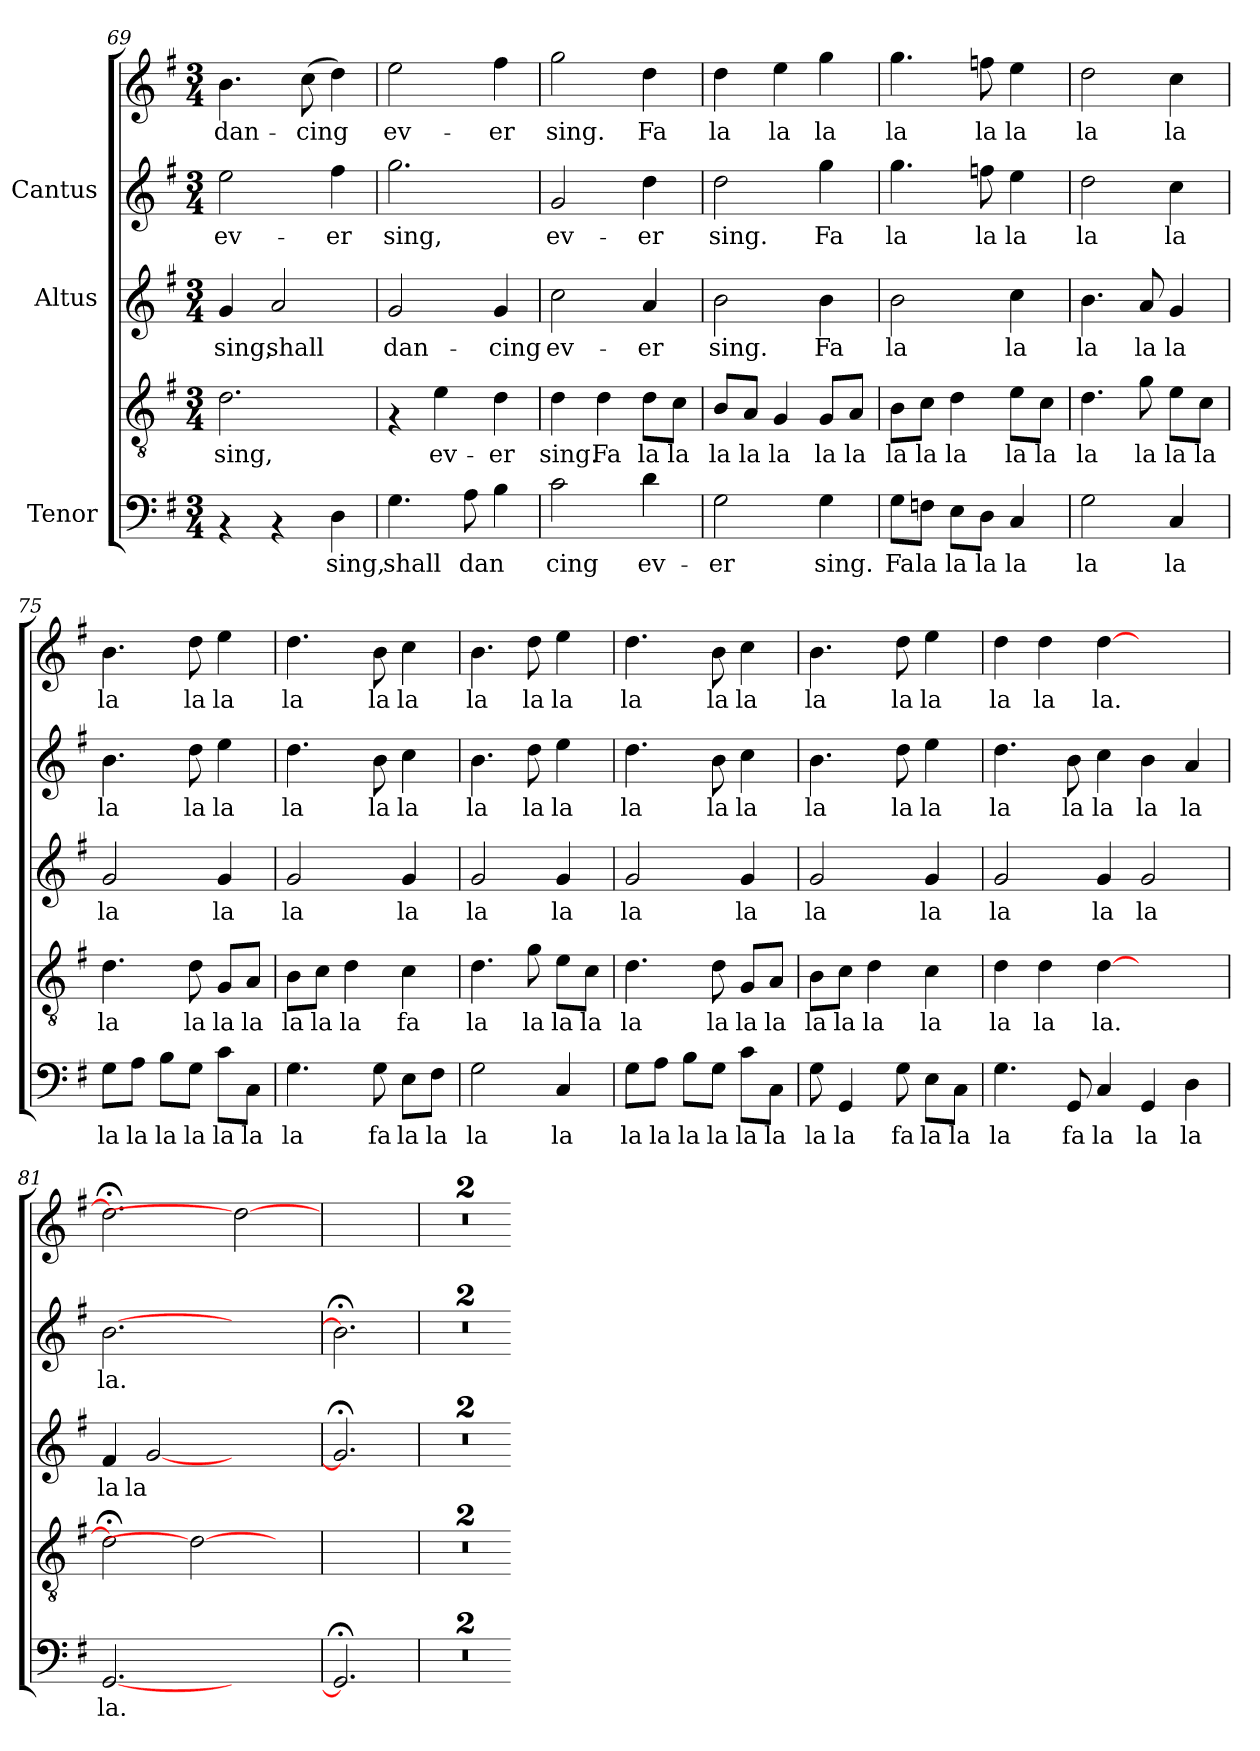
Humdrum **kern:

**kern	**text	**kern	**text	**kern	**text	**kern	**text	**kern	**text
*part3	*part3	*part3	*part3	*part2	*part2	*part1	*part1	*part1	*part1
*staff5	*staff5	*staff4	*staff4	*staff3	*staff3	*staff2	*staff2	*staff1	*staff1
*I"Tenor	*	*	*	*I"Altus	*	*I"Cantus	*	*	*
*clefF4	*	*clefGv2	*	*clefG2	*	*clefG2	*	*clefG2	*
*k[f#]	*	*k[f#]	*	*k[f#]	*	*k[f#]	*	*k[f#]	*
*G:	*	*G:	*	*G:	*	*G:	*	*G:	*
*M3/4	*	*M3/4	*	*M3/4	*	*M3/4	*	*M3/4	*
=69	=69	=69	=69	=69	=69	=69	=69	=69	=69
!	!	!	!LO:LY:b:cj	!	!LO:LY:b:cj	!	!LO:LY:b:cj	!	!LO:LY:b:cj
4rAA	.	2.d\	sing,	4g/	sing,	2ee\	ev-	4.b\	dan-
!	!	!	!	!	!LO:LY:b:cj	!	!	!	!
4rAA	.	.	.	2a/	shall	.	.	.	.
!	!	!	!	!	!	!	!	!	!LO:LY:b:cj
.	.	.	.	.	.	.	.	(>8cc\	-cing
!	!LO:LY:b:cj	!	!	!	!	!	!LO:LY:b:cj	!	!LO:LY:b:cj
4D\	sing,	.	.	.	.	4ff#\	-er	4dd\)	.
=70	=70	=70	=70	=70	=70	=70	=70	=70	=70
!	!LO:LY:b:cj	!	!	!	!LO:LY:b:cj	!	!LO:LY:b:cj	!	!LO:LY:b:cj
4.G\	shall	4rF	.	2g/	dan-	2.gg\	sing,	2ee\	ev-
!	!	!	!LO:LY:b:cj	!	!	!	!	!	!
.	.	4e\	ev-	.	.	.	.	.	.
!	!LO:LY:b:cj	!	!	!	!	!	!	!	!
8A\	dan-	.	.	.	.	.	.	.	.
!	!LO:LY:b:cj	!	!LO:LY:b:cj	!	!LO:LY:b:cj	!	!	!	!LO:LY:b:cj
4B\	--	4d\	-er	4g/	-cing	.	.	4ff#\	-er
=71	=71	=71	=71	=71	=71	=71	=71	=71	=71
!	!LO:LY:b:cj	!	!LO:LY:b:cj	!	!LO:LY:b:cj	!	!LO:LY:b:cj	!	!LO:LY:b:cj
2c\	cing	4d\	-sing.	2cc\	ev-	2g/	ev-	2gg\	sing.
!	!	!	!LO:LY:b:cj	!	!	!	!	!	!
.	.	4d\	Fa	.	.	.	.	.	.
!	!LO:LY:b:cj	!	!LO:LY:b:cj	!	!LO:LY:b:cj	!	!LO:LY:b:cj	!	!LO:LY:b:cj
4d\	ev-	8d\L	la	4a/	-er	4dd\	-er	4dd\	Fa
!	!	!	!LO:LY:b:cj	!	!	!	!	!	!
.	.	8c\J	la	.	.	.	.	.	.
=72	=72	=72	=72	=72	=72	=72	=72	=72	=72
!	!LO:LY:b:cj	!	!LO:LY:b:cj	!	!LO:LY:b:cj	!	!LO:LY:b:cj	!	!LO:LY:b:cj
2G\	er	8B/L	-la	2b\	sing.	2dd\	sing.	4dd\	la
!	!	!	!LO:LY:b:cj	!	!	!	!	!	!
.	.	8A/J	la	.	.	.	.	.	.
!	!	!	!LO:LY:b:cj	!	!	!	!	!	!LO:LY:b:cj
.	.	4G/	la	.	.	.	.	4ee\	la
!	!LO:LY:b:cj	!	!LO:LY:b:cj	!	!LO:LY:b:cj	!	!LO:LY:b:cj	!	!LO:LY:b:cj
4G\	sing.	8G/L	la	4b\	Fa	4gg\	Fa	4gg\	la
!	!	!	!LO:LY:b:cj	!	!	!	!	!	!
.	.	8A/J	la	.	.	.	.	.	.
!!LO:PB:g=z
=73	=73	=73	=73	=73	=73	=73	=73	=73	=73
!	!LO:LY:b:cj	!	!LO:LY:b:cj	!	!LO:LY:b:cj	!	!LO:LY:b:cj	!	!LO:LY:b:cj
8G\L	Fa	8B\L	la	2b\	la	4.gg\	la	4.gg\	la
!	!LO:LY:b:cj	!	!LO:LY:b:cj	!	!	!	!	!	!
8Fn\J	la	8c\J	la	.	.	.	.	.	.
!	!LO:LY:b:cj	!	!LO:LY:b:cj	!	!	!	!	!	!
8E\L	la	4d\	la	.	.	.	.	.	.
!	!LO:LY:b:cj	!	!	!	!	!	!LO:LY:b:cj	!	!LO:LY:b:cj
8D\J	la	.	.	.	.	8ffn\	la	8ffn\	la
!	!LO:LY:b:cj	!	!LO:LY:b:cj	!	!LO:LY:b:cj	!	!LO:LY:b:cj	!	!LO:LY:b:cj
4C/	la	8e\L	la	4cc\	la	4ee\	la	4ee\	la
!	!	!	!LO:LY:b:cj	!	!	!	!	!	!
.	.	8c\J	la	.	.	.	.	.	.
=74	=74	=74	=74	=74	=74	=74	=74	=74	=74
!	!LO:LY:b:cj	!	!LO:LY:b:cj	!	!LO:LY:b:cj	!	!LO:LY:b:cj	!	!LO:LY:b:cj
2G\	la	4.d\	la	4.b\	la	2dd\	la	2dd\	la
!	!	!	!LO:LY:b:cj	!	!LO:LY:b:cj	!	!	!	!
.	.	8g\	la	8a/	la	.	.	.	.
!	!LO:LY:b:cj	!	!LO:LY:b:cj	!	!LO:LY:b:cj	!	!LO:LY:b:cj	!	!LO:LY:b:cj
4C/	la	8e\L	la	4g/	la	4cc\	la	4cc\	la
!	!	!	!LO:LY:b:cj	!	!	!	!	!	!
.	.	8c\J	la	.	.	.	.	.	.
=75	=75	=75	=75	=75	=75	=75	=75	=75	=75
!	!LO:LY:b:cj	!	!LO:LY:b:cj	!	!LO:LY:b:cj	!	!LO:LY:b:cj	!	!LO:LY:b:cj
8G\L	la	4.d\	la	2g/	la	4.b\	la	4.b\	la
!	!LO:LY:b:cj	!	!	!	!	!	!	!	!
8A\J	la	.	.	.	.	.	.	.	.
!	!LO:LY:b:cj	!	!	!	!	!	!	!	!
8B\L	la	.	.	.	.	.	.	.	.
!	!LO:LY:b:cj	!	!LO:LY:b:cj	!	!	!	!LO:LY:b:cj	!	!LO:LY:b:cj
8G\J	la	8d\	la	.	.	8dd\	la	8dd\	la
!	!LO:LY:b:cj	!	!LO:LY:b:cj	!	!LO:LY:b:cj	!	!LO:LY:b:cj	!	!LO:LY:b:cj
8c\L	la	8G/L	la	4g/	la	4ee\	la	4ee\	la
!	!LO:LY:b:cj	!	!LO:LY:b:cj	!	!	!	!	!	!
8C\J	la	8A/J	la	.	.	.	.	.	.
=76	=76	=76	=76	=76	=76	=76	=76	=76	=76
!	!LO:LY:b:cj	!	!LO:LY:b:cj	!	!LO:LY:b:cj	!	!LO:LY:b:cj	!	!LO:LY:b:cj
4.G\	la	8B\L	la	2g/	la	4.dd\	la	4.dd\	la
!	!	!	!LO:LY:b:cj	!	!	!	!	!	!
.	.	8c\J	la	.	.	.	.	.	.
!	!	!	!LO:LY:b:cj	!	!	!	!	!	!
.	.	4d\	la	.	.	.	.	.	.
!	!LO:LY:b:cj	!	!	!	!	!	!LO:LY:b:cj	!	!LO:LY:b:cj
8G\	fa	.	.	.	.	8b\	la	8b\	la
!	!LO:LY:b:cj	!	!LO:LY:b:cj	!	!LO:LY:b:cj	!	!LO:LY:b:cj	!	!LO:LY:b:cj
8E\L	la	4c\	fa	4g/	la	4cc\	la	4cc\	la
!	!LO:LY:b:cj	!	!	!	!	!	!	!	!
8F#\J	la	.	.	.	.	.	.	.	.
=77	=77	=77	=77	=77	=77	=77	=77	=77	=77
!	!LO:LY:b:cj	!	!LO:LY:b:cj	!	!LO:LY:b:cj	!	!LO:LY:b:cj	!	!LO:LY:b:cj
2G\	la	4.d\	la	2g/	la	4.b\	la	4.b\	la
!	!	!	!LO:LY:b:cj	!	!	!	!LO:LY:b:cj	!	!LO:LY:b:cj
.	.	8g\	la	.	.	8dd\	la	8dd\	la
!	!LO:LY:b:cj	!	!LO:LY:b:cj	!	!LO:LY:b:cj	!	!LO:LY:b:cj	!	!LO:LY:b:cj
4C/	la	8e\L	la	4g/	la	4ee\	la	4ee\	la
!	!	!	!LO:LY:b:cj	!	!	!	!	!	!
.	.	8c\J	la	.	.	.	.	.	.
!!LO:LB:g=z
=78	=78	=78	=78	=78	=78	=78	=78	=78	=78
!	!LO:LY:b:cj	!	!LO:LY:b:cj	!	!LO:LY:b:cj	!	!LO:LY:b:cj	!	!LO:LY:b:cj
8G\L	la	4.d\	la	2g/	la	4.dd\	la	4.dd\	la
!	!LO:LY:b:cj	!	!	!	!	!	!	!	!
8A\J	la	.	.	.	.	.	.	.	.
!	!LO:LY:b:cj	!	!	!	!	!	!	!	!
8B\L	la	.	.	.	.	.	.	.	.
!	!LO:LY:b:cj	!	!LO:LY:b:cj	!	!	!	!LO:LY:b:cj	!	!LO:LY:b:cj
8G\J	la	8d\	la	.	.	8b\	la	8b\	la
!	!LO:LY:b:cj	!	!LO:LY:b:cj	!	!LO:LY:b:cj	!	!LO:LY:b:cj	!	!LO:LY:b:cj
8c\L	la	8G/L	la	4g/	la	4cc\	la	4cc\	la
!	!LO:LY:b:cj	!	!LO:LY:b:cj	!	!	!	!	!	!
8C\J	la	8A/J	la	.	.	.	.	.	.
=79	=79	=79	=79	=79	=79	=79	=79	=79	=79
!	!LO:LY:b:cj	!	!LO:LY:b:cj	!	!LO:LY:b:cj	!	!LO:LY:b:cj	!	!LO:LY:b:cj
8G\	la	8B\L	la	2g/	la	4.b\	la	4.b\	la
!	!LO:LY:b:cj	!	!LO:LY:b:cj	!	!	!	!	!	!
4GG/	la	8c\J	la	.	.	.	.	.	.
!	!	!	!LO:LY:b:cj	!	!	!	!	!	!
.	.	4d\	la	.	.	.	.	.	.
!	!LO:LY:b:cj	!	!	!	!	!	!LO:LY:b:cj	!	!LO:LY:b:cj
8G\	fa	.	.	.	.	8dd\	la	8dd\	la
!	!LO:LY:b:cj	!	!LO:LY:b:cj	!	!LO:LY:b:cj	!	!LO:LY:b:cj	!	!LO:LY:b:cj
8E\L	la	4c\	la	4g/	la	4ee\	la	4ee\	la
!	!LO:LY:b:cj	!	!	!	!	!	!	!	!
8C\J	la	.	.	.	.	.	.	.	.
=80	=80	=80	=80	=80	=80	=80	=80	=80	=80
!	!LO:LY:b:cj	!	!LO:LY:b:cj	!	!LO:LY:b:cj	!	!LO:LY:b:cj	!	!LO:LY:b:cj
4.G\	la	4d\	la	2g/	la	4.dd\	la	4dd\	la
!	!	!	!LO:LY:b:cj	!	!	!	!	!	!LO:LY:b:cj
.	.	4d\	la	.	.	.	.	4dd\	la
!	!LO:LY:b:cj	!	!	!	!	!	!LO:LY:b:cj	!	!
8GG/	fa	.	.	.	.	8b\	la	.	.
!	!LO:LY:b:cj	!	!LO:LY:b:cj	!	!LO:LY:b:cj	!	!LO:LY:b:cj	!	!LO:LY:b:cj
4C/	la	[>4d\	la.	4g/	la	4cc\	la	[>4dd\	la.
!	!LO:LY:b:cj	!	!	!	!LO:LY:b:cj	!	!LO:LY:b:cj	!	!
4GG/	la	2ryy	.	2g/	la	4b\	la	2ryy	.
!	!LO:LY:b:cj	!	!	!	!	!	!LO:LY:b:cj	!	!
4D\	la	.	.	.	.	4a/	la	.	.
=81	=81	=81	=81	=81	=81	=81	=81	=81	=81
!	!LO:LY:b:cj	!	!	!	!LO:LY:b:cj	!	!LO:LY:b:cj	!	!
[<2.GG/	la.	2d;<\]	.	4f#/	la	[>2.b\	la.	2.dd;<\]	.
!	!	!	!	!	!LO:LY:b:cj	!	!	!	!
.	.	.	.	[<2g/	la	.	.	.	.
.	.	2d\_	.	.	.	.	.	.	.
2ryy	.	.	.	2ryy	.	2ryy	.	2dd\_	.
.	.	4ryy	.	.	.	.	.	.	.
=82	=82	=82	=82	=82	=82	=82	=82	=82	=82
2.GG;</]	.	2.ryy	.	2.g;</]	.	2.b;<\]	.	2.ryy	.
=83	=83	=83	=83	=83	=83	=83	=83	=83	=83
2.r	.	2.r	.	2.r	.	2.r	.	2.r	.
!!LO:LB:g=z
=84	=84	=84	=84	=84	=84	=84	=84	=84	=84
2.r	.	2.r	.	2.r	.	2.r	.	2.r	.
==	==	==	==	=	==	==	==	==	==
*-	*-	*-	*-	*-	*-	*-	*-	*-	*-
